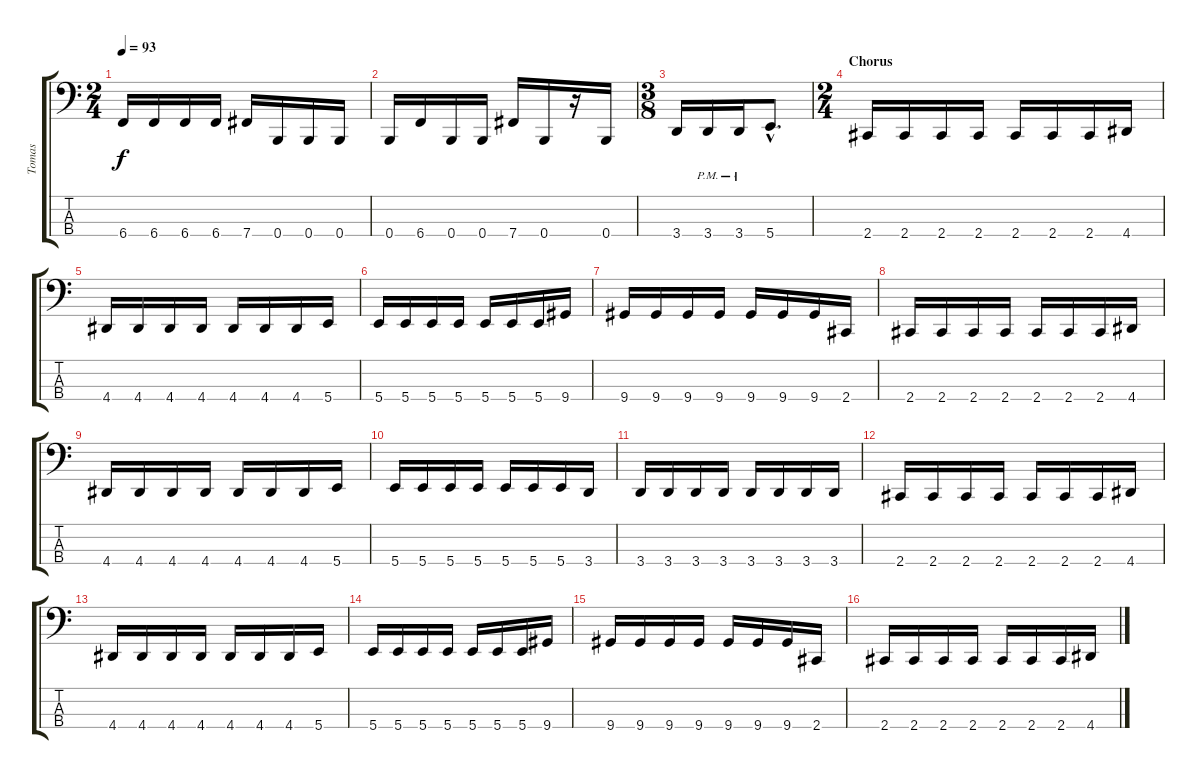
\track ("Tomas" "Tomas") {instrument electricbasspick}
\staff {score tabs}
\tuning (E2 B1 Gb1 B0) {hide}
\ts (2 4)
\tempo 93
\clef f4
\ks c
6.4.16{dy f} 6.4.16 6.4.16 6.4.16 7.4.16 0.4.16 0.4.16 0.4.16 |
0.4.16 6.4.16 0.4.16 0.4.16 7.4.16 0.4.16 r.16 0.4.16 |
\ts (3 8)
3.4.16 3.4{pm}.16 3.4{pm}.16 5.4{hac}.8{d} |
\ts (2 4)
\section ("" "Chorus")
2.4.16 2.4.16 2.4.16 2.4.16 2.4.16 2.4.16 2.4.16 4.4.16 |
4.4.16 4.4.16 4.4.16 4.4.16 4.4.16 4.4.16 4.4.16 5.4.16 |
5.4.16 5.4.16 5.4.16 5.4.16 5.4.16 5.4.16 5.4.16 9.4.16 |
9.4.16 9.4.16 9.4.16 9.4.16 9.4.16 9.4.16 9.4.16 2.4.16 |
2.4.16 2.4.16 2.4.16 2.4.16 2.4.16 2.4.16 2.4.16 4.4.16 |
4.4.16 4.4.16 4.4.16 4.4.16 4.4.16 4.4.16 4.4.16 5.4.16 |
5.4.16 5.4.16 5.4.16 5.4.16 5.4.16 5.4.16 5.4.16 3.4.16 |
3.4.16 3.4.16 3.4.16 3.4.16 3.4.16 3.4.16 3.4.16 3.4.16 |
2.4.16 2.4.16 2.4.16 2.4.16 2.4.16 2.4.16 2.4.16 4.4.16 |
4.4.16 4.4.16 4.4.16 4.4.16 4.4.16 4.4.16 4.4.16 5.4.16 |
5.4.16 5.4.16 5.4.16 5.4.16 5.4.16 5.4.16 5.4.16 9.4.16 |
9.4.16 9.4.16 9.4.16 9.4.16 9.4.16 9.4.16 9.4.16 2.4.16 |
2.4.16 2.4.16 2.4.16 2.4.16 2.4.16 2.4.16 2.4.16 4.4.16
